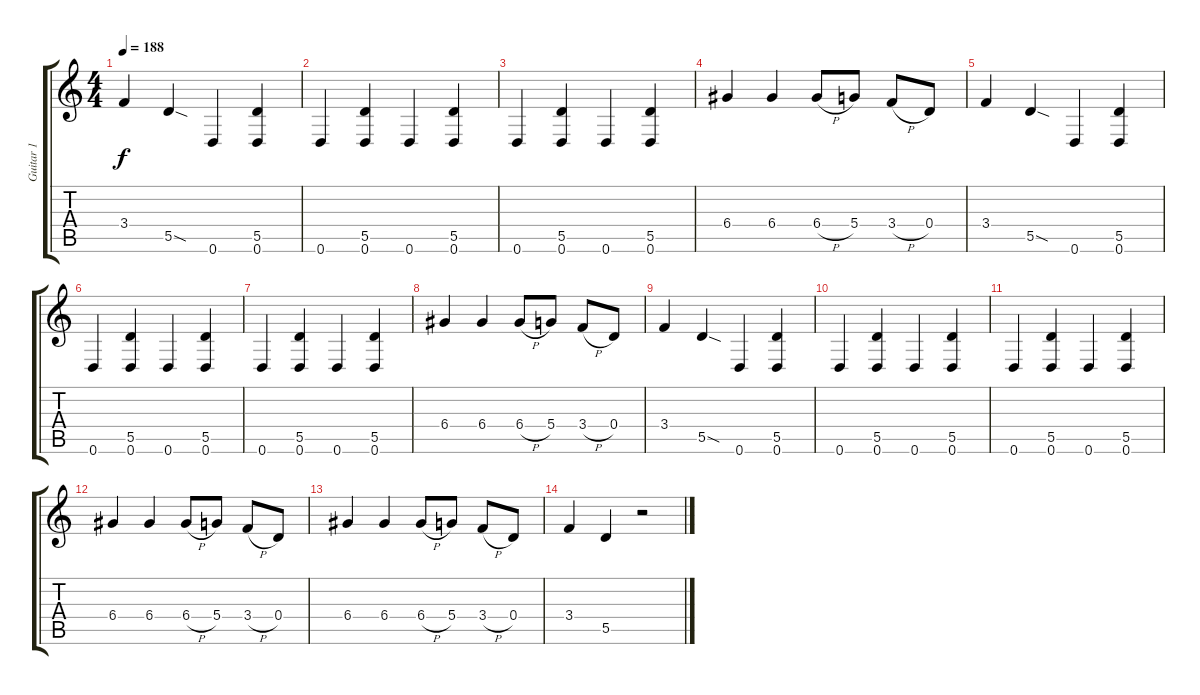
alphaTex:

\track ("Guitar 1" "Guitar 1") {instrument distortionguitar}
\staff {score tabs}
\tuning (E4 B3 G3 D3 A2 D2) {hide}
\ts (4 4)
\tempo 188
\clef g2
\ks c
3.4.4{dy f} 5.5{sod}.4 0.6.4 (5.5 0.6).4 |
0.6.4 (5.5 0.6).4 0.6.4 (5.5 0.6).4 |
0.6.4 (5.5 0.6).4 0.6.4 (5.5 0.6).4 |
6.4.4 6.4.4 6.4{h}.8 5.4.8 3.4{h}.8 0.4.8 |
3.4.4 5.5{sod}.4 0.6.4 (5.5 0.6).4 |
0.6.4 (5.5 0.6).4 0.6.4 (5.5 0.6).4 |
0.6.4 (5.5 0.6).4 0.6.4 (5.5 0.6).4 |
6.4.4 6.4.4 6.4{h}.8 5.4.8 3.4{h}.8 0.4.8 |
3.4.4 5.5{sod}.4 0.6.4 (5.5 0.6).4 |
0.6.4 (5.5 0.6).4 0.6.4 (5.5 0.6).4 |
0.6.4 (5.5 0.6).4 0.6.4 (5.5 0.6).4 |
6.4.4 6.4.4 6.4{h}.8 5.4.8 3.4{h}.8 0.4.8 |
6.4.4 6.4.4 6.4{h}.8 5.4.8 3.4{h}.8 0.4.8 |
3.4.4 5.5.4 r.2
